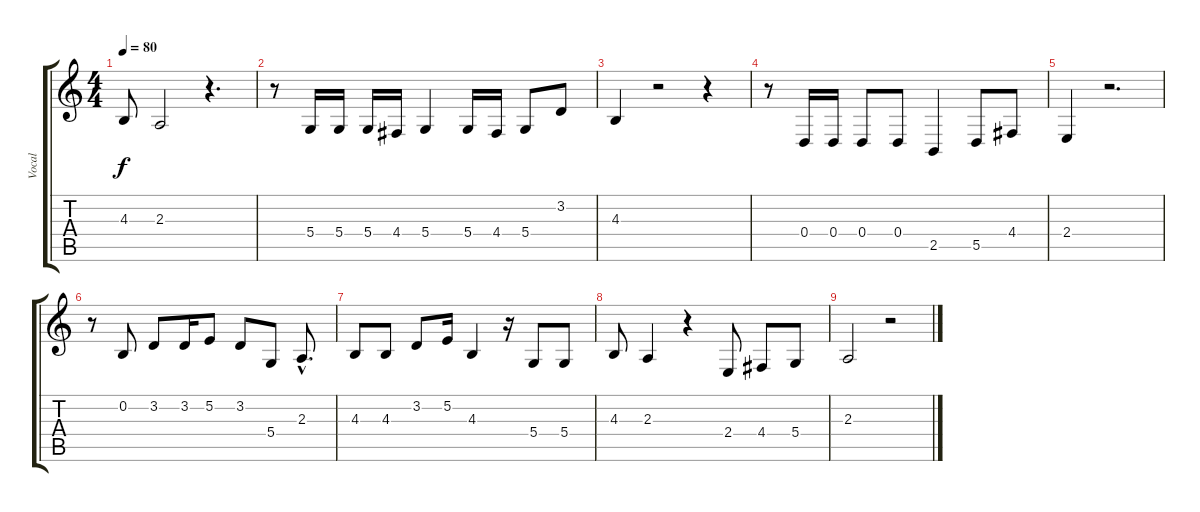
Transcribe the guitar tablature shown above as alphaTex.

\track ("Vocal" "Vocal") {instrument viola}
\staff {score tabs}
\tuning (E4 B3 G3 D3 A2 E2) {hide}
\ts (4 4)
\tempo 80
\clef g2
\ks c
4.3.8{dy f} 2.3.2 r.4{d} |
r.8 5.4.16 5.4.16 5.4.16 4.4.16 5.4.4 5.4.16 4.4.16 5.4.8 3.2.8 |
4.3.4 r.2 r.4 |
r.8 0.4.16 0.4.16 0.4.8 0.4.8 2.5.4 5.5.8 4.4.8 |
2.4.4 r.2{d} |
r.8 0.2.8 3.2.8 3.2.16 5.2.8 3.2.8 5.4.8 2.3{hac}.8{d} |
4.3.8 4.3.8 3.2.8 5.2.16 4.3.4 r.16 5.4.8 5.4.8 |
4.3.8 2.3.4 r.4 2.4.8 4.4.8 5.4.8 |
2.3.2 r.2
